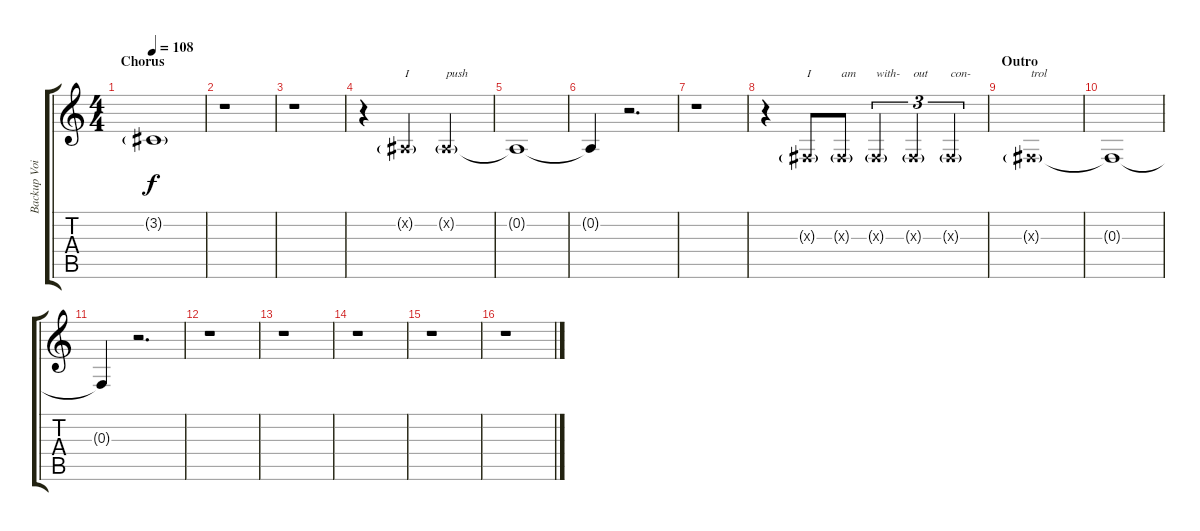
\track ("Backup Voice" "Backup Voi") {instrument lead6voice}
\staff {score tabs}
\tuning (Eb4 Bb3 Gb3 Db3 Ab2 Db2) {hide}
\ts (4 4)
\section ("" "Chorus")
\tempo 108
\clef g2
\ks c
3.2{g}.1{dy f} |
r.1 |
r.1 |
r.4 0.2{g x}.4{txt "I"} 0.2{g x}.2{txt "push"} |
0.2{t}.1 |
0.2{t}.4 r.2{d} |
r.1 |
r.4 0.3{g x}.8{txt "I"} 0.3{g x}.8{txt "am"} 0.3{g x}.4{tu (3 2) txt "with-"} 0.3{g x}.4{tu (3 2) txt "out"} 0.3{g x}.4{tu (3 2) txt "con-"} |
\section ("" "Outro")
0.3{g x}.1{txt "trol"} |
0.3{t}.1 |
0.3{t}.4 r.2{d} |
r.1 |
r.1 |
r.1 |
r.1 |
r.1
